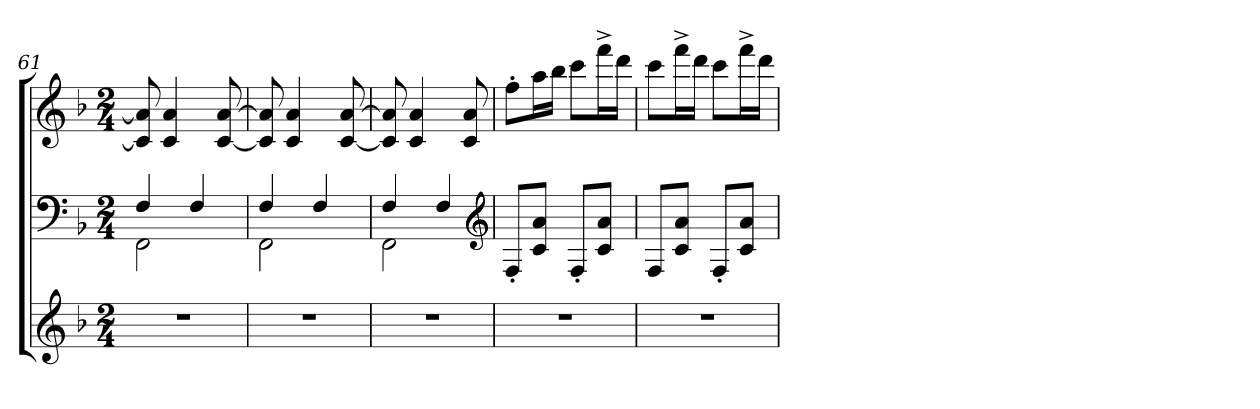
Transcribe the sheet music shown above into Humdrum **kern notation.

**kern	**kern	**kern
*part3	*part2	*part1
*staff3	*staff2	*staff1
*clefG2	*clefF4	*clefG2
*k[b-]	*k[b-]	*k[b-]
*M2/4	*M2/4	*M2/4
=61	=61	=61
*	*^	*
2r	4F	2FF	8a] 8c]
.	.	.	4a 4c
.	4F	.	.
.	.	.	[8a [8c
=62	=62	=62	=62
2r	4F	2FF	8a] 8c]
.	.	.	4a 4c
.	4F	.	.
.	.	.	[8a [8c
=63	=63	=63	=63
2r	4F	2FF	8a] 8c]
.	.	.	4a 4c
.	4F	.	.
.	.	.	8a 8c
*	*v	*v	*
*	*clefG2	*
=64	=64	=64
2r	8F'>L	8ff'>L
.	8a 8cJ	16aaL
.	.	16bb-JJ
.	8F'>L	8cccL
.	8a 8cJ	16fff^>L
.	.	16dddJJ
=65	=65	=65
2r	8FL	8cccL
.	8a 8cJ	16fff^>L
.	.	16dddJJ
.	8F'>L	8cccL
.	8a 8cJ	16fff^>L
.	.	16dddJJ
=	=	=
*-	*-	*-
